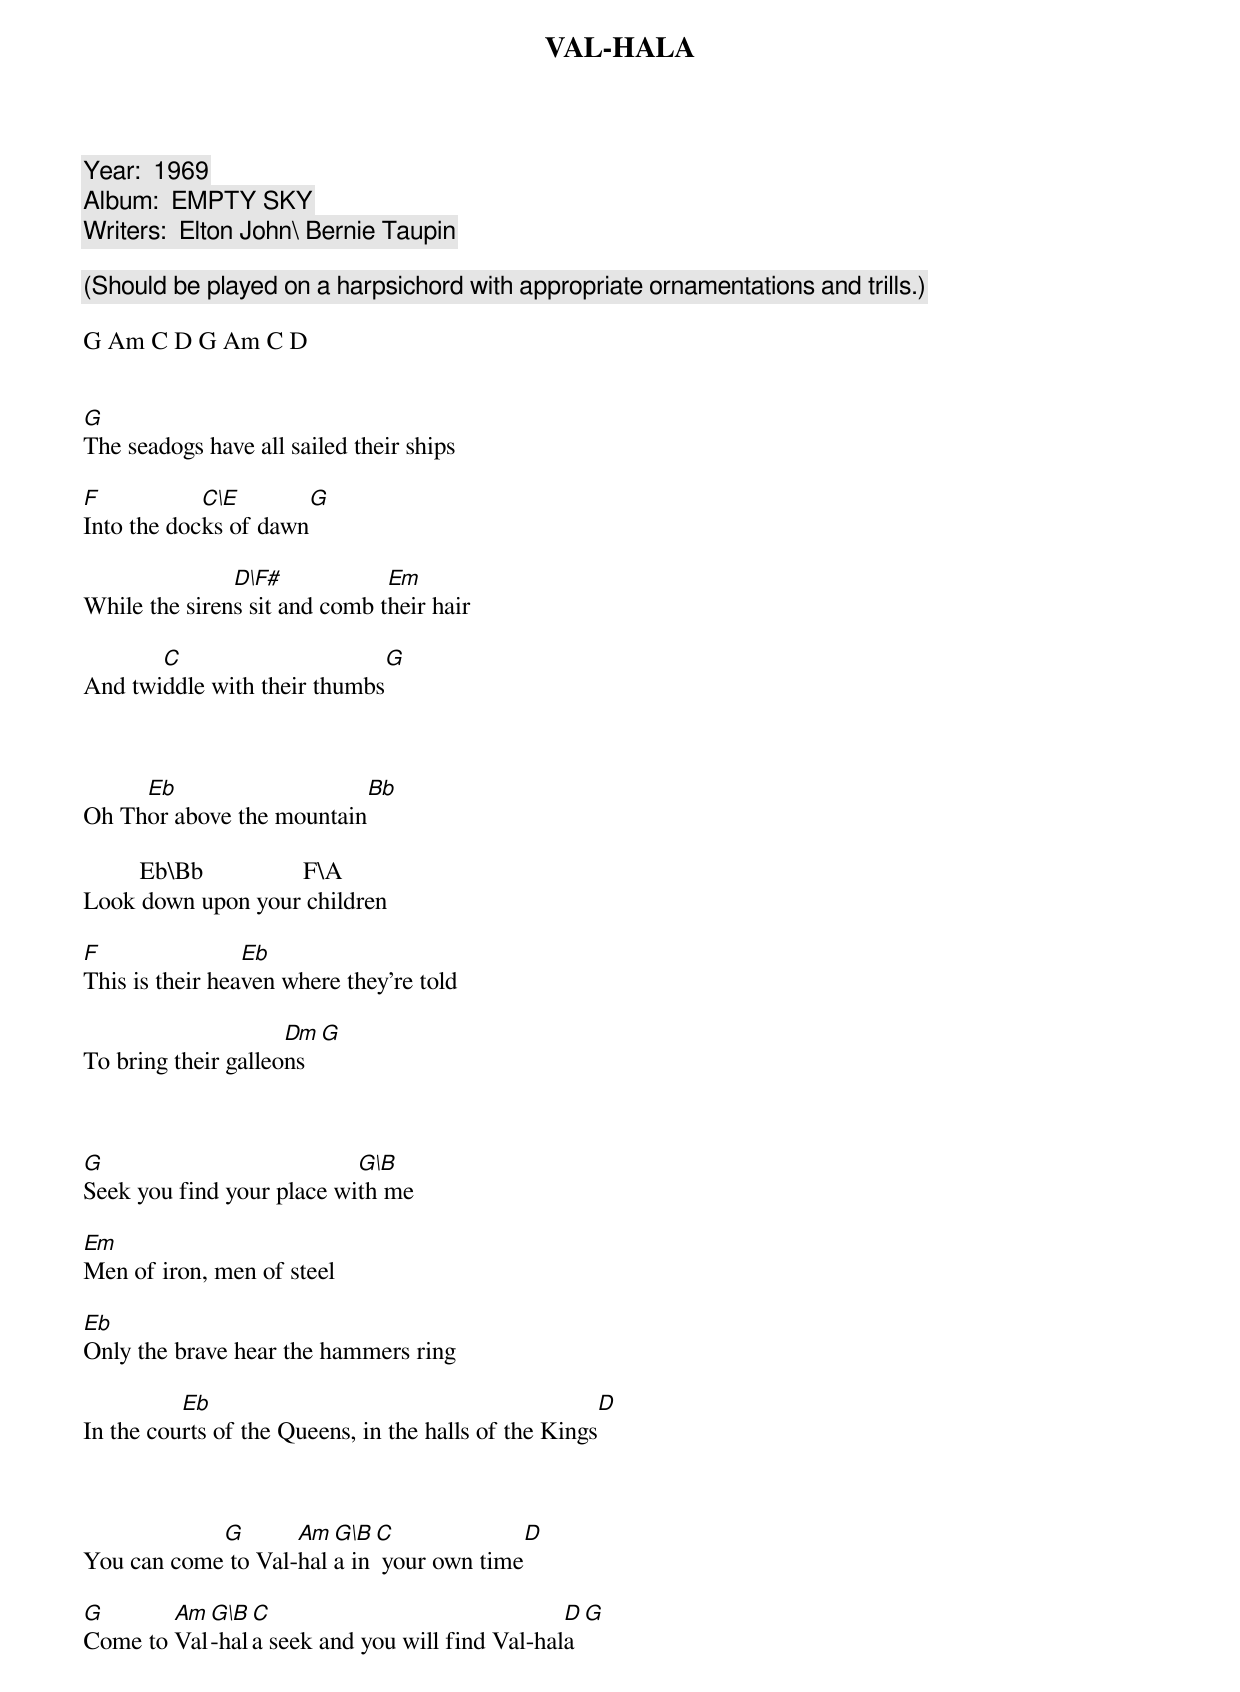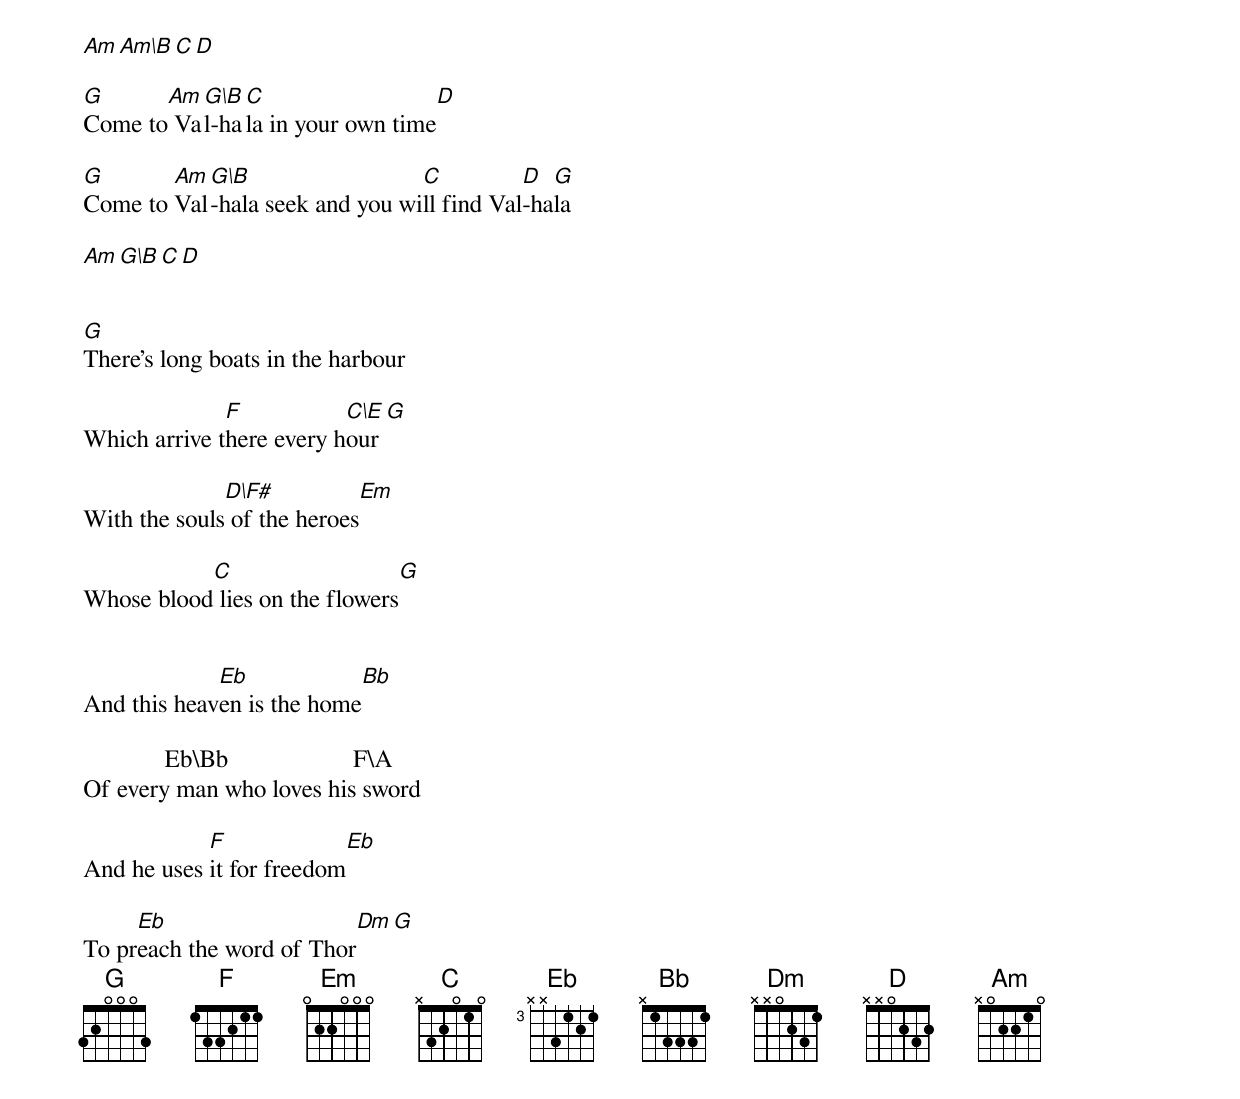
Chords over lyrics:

VAL-HALA

Year:  1969
Album:  EMPTY SKY
Writers:  Elton John\ Bernie Taupin

(Should be played on a harpsichord with appropriate ornamentations and trills.)

G Am C D G Am C D


G
The seadogs have all sailed their ships

F           C\E        G
Into the docks of dawn

               D\F#            Em
While the sirens sit and comb their hair

       C                      G
And twiddle with their thumbs



     Eb                   Bb
Oh Thor above the mountain

         Eb\Bb                F\A
Look down upon your children

F                Eb
This is their heaven where they're told

                     Dm          G
To bring their galleons



G                          G\B
Seek you find your place with me

Em
Men of iron, men of steel

Eb
Only the brave hear the hammers ring

          Eb                                                     D
In the courts of the Queens, in the halls of the Kings



            G       Am G\B C                          D
You can come to Val-hala in your own time

G       Am G\B C                               D G
Come to Val-hala seek and you will find Val-hala

Am     Am\B     C    D

G      Am G\B C                           D
Come to Val-hala in your own time

G       Am G\B                  C          D  G
Come to Val-hala seek and you will find Val-hala

Am   G\B   C   D


G
There's long boats in the harbour

              F           C\E    G
Which arrive there every hour

              D\F#          Em
With the souls of the heroes

           C                      G
Whose blood lies on the flowers


             Eb                Bb
And this heaven is the home

             Eb\Bb                    F\A
Of every man who loves his sword

            F             Eb
And he uses it for freedom

     Eb                         Dm     G
To preach the word of Thor
